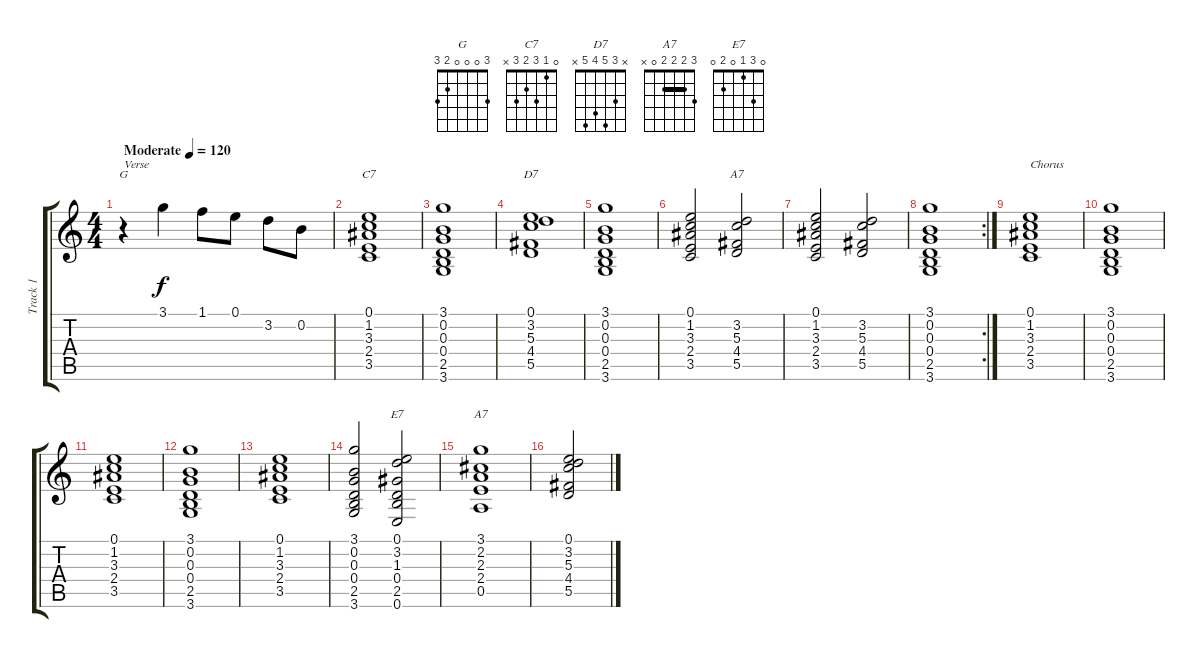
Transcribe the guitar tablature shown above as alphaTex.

\track ("Track 1" "Track 1") {instrument acousticguitarsteel}
\staff {score tabs}
\tuning (E4 B3 G3 D3 A2 E2) {hide}
\chord ("G" 3 0 0 0 2 3)
\chord ("C7" 0 1 3 2 3 x)
\chord ("D7" x 3 5 4 5 x)
\chord ("A7" 0 2 0 2 0 x)
\chord ("E7" 0 3 1 0 2 0)
\chord ("A7" 3 2 2 2 0 x) {barre 2}
\ts (4 4)
\tempo (120 "Moderate")
\clef g2
\ks c
r.4{ch "G" txt "Verse" dy f instrument acousticguitarsteel} 3.1.4 1.1.8 0.1.8 3.2.8 0.2.8 |
(0.1 1.2 3.3 2.4 3.5).1{ch "C7"} |
(3.1 0.2 0.3 0.4 2.5 3.6).1 |
(0.1 3.2 5.3 4.4 5.5).1{ch "D7"} |
(3.1 0.2 0.3 0.4 2.5 3.6).1 |
(0.1 1.2 3.3 2.4 3.5).2 (3.2 5.3 4.4 5.5).2{ch "A7"} |
(0.1 1.2 3.3 2.4 3.5).2 (3.2 5.3 4.4 5.5).2 |
\rc 2
(3.1 0.2 0.3 0.4 2.5 3.6).1 |
(0.1 1.2 3.3 2.4 3.5).1{txt "Chorus"} |
(3.1 0.2 0.3 0.4 2.5 3.6).1 |
(0.1 1.2 3.3 2.4 3.5).1 |
(3.1 0.2 0.3 0.4 2.5 3.6).1 |
(0.1 1.2 3.3 2.4 3.5).1 |
(3.1 0.2 0.3 0.4 2.5 3.6).2 (0.1 3.2 1.3 0.4 2.5 0.6).2{ch "E7"} |
(3.1 2.2 2.3 2.4 0.5).1{ch "A7"} |
(0.1 3.2 5.3 4.4 5.5).2
